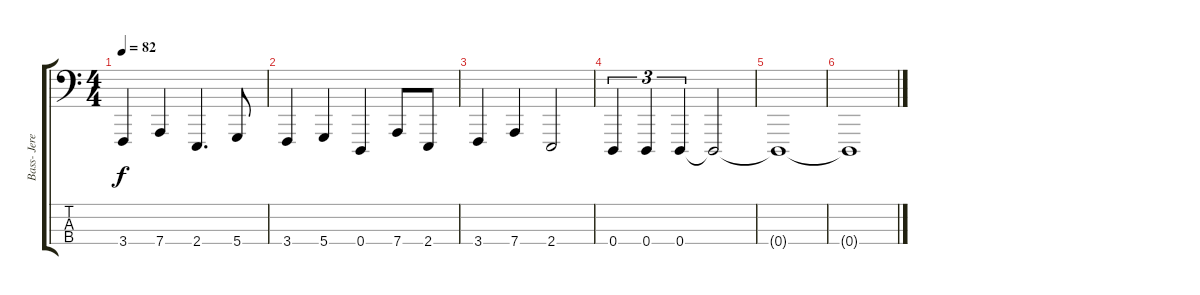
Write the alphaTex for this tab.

\track ("Bass- Jeremy Davis" "Bass- Jere") {instrument lead8bassandlead}
\staff {score tabs}
\tuning (G2 D2 A1 D1) {hide}
\ts (4 4)
\tempo 82
\clef f4
\ks c
3.4.4{dy f} 7.4.4 2.4.4{d} 5.4.8 |
3.4.4 5.4.4 0.4.4 7.4.8 2.4.8 |
3.4.4 7.4.4 2.4.2 |
0.4.4{tu (3 2)} 0.4.4{tu (3 2)} 0.4.4{tu (3 2)} 0.4{t}.2 |
0.4{t}.1 |
0.4{t}.1
